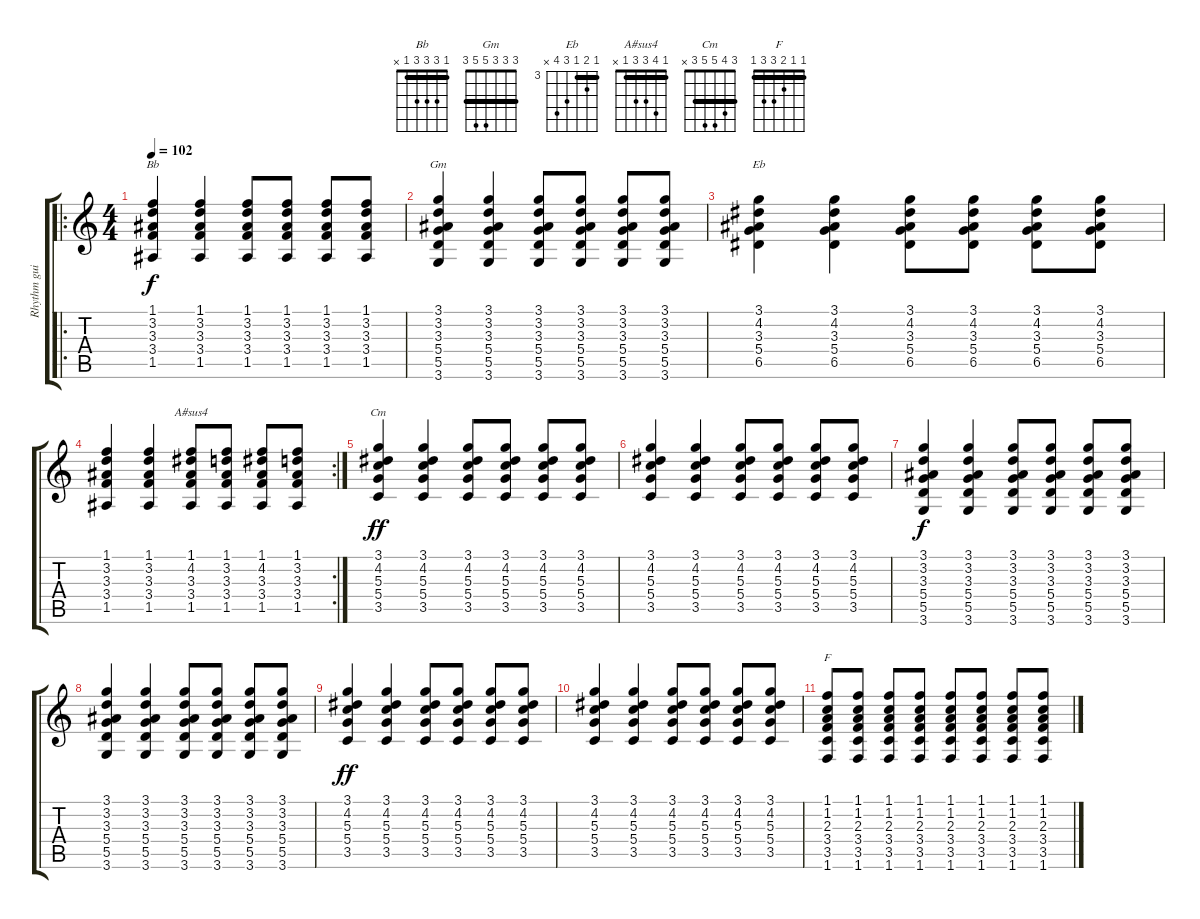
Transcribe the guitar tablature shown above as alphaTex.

\track ("Rhythm guitar" "Rhythm gui") {instrument acousticguitarsteel}
\staff {score tabs}
\tuning (E4 B3 G3 D3 A2 E2) {hide}
\chord ("Bb" 1 3 3 3 1 x) {barre 1}
\chord ("Gm" 3 3 3 5 5 3) {barre 3}
\chord ("Eb" 3 4 3 5 6 x) {firstfret 3 barre 3}
\chord ("A#sus4" 1 4 3 3 1 x) {barre 1}
\chord ("Cm" 3 4 5 5 3 x) {barre 3}
\chord ("F" 1 1 2 3 3 1) {barre 1}
\ro
\ts (4 4)
\tempo 102
\clef g2
\ks c
(1.1 3.2 3.3 3.4 1.5).4{ch "Bb" dy f} (1.1 3.2 3.3 3.4 1.5).4 (1.1 3.2 3.3 3.4 1.5).8 (1.1 3.2 3.3 3.4 1.5).8 (1.1 3.2 3.3 3.4 1.5).8 (1.1 3.2 3.3 3.4 1.5).8 |
(3.1 3.2 3.3 5.4 5.5 3.6).4{ch "Gm"} (3.1 3.2 3.3 5.4 5.5 3.6).4 (3.1 3.2 3.3 5.4 5.5 3.6).8 (3.1 3.2 3.3 5.4 5.5 3.6).8 (3.1 3.2 3.3 5.4 5.5 3.6).8 (3.1 3.2 3.3 5.4 5.5 3.6).8 |
(3.1 4.2 3.3 5.4 6.5).4{ch "Eb"} (3.1 4.2 3.3 5.4 6.5).4 (3.1 4.2 3.3 5.4 6.5).8 (3.1 4.2 3.3 5.4 6.5).8 (3.1 4.2 3.3 5.4 6.5).8 (3.1 4.2 3.3 5.4 6.5).8 |
\rc 2
(1.1 3.2 3.3 3.4 1.5).4 (1.1 3.2 3.3 3.4 1.5).4 (1.1 4.2 3.3 3.4 1.5).8{ch "A#sus4"} (1.1 3.2 3.3 3.4 1.5).8 (1.1 4.2 3.3 3.4 1.5).8 (1.1 3.2 3.3 3.4 1.5).8 |
(3.1 4.2 5.3 5.4 3.5).4{ch "Cm" dy ff} (3.1 4.2 5.3 5.4 3.5).4 (3.1 4.2 5.3 5.4 3.5).8 (3.1 4.2 5.3 5.4 3.5).8 (3.1 4.2 5.3 5.4 3.5).8 (3.1 4.2 5.3 5.4 3.5).8 |
(3.1 4.2 5.3 5.4 3.5).4 (3.1 4.2 5.3 5.4 3.5).4 (3.1 4.2 5.3 5.4 3.5).8 (3.1 4.2 5.3 5.4 3.5).8 (3.1 4.2 5.3 5.4 3.5).8 (3.1 4.2 5.3 5.4 3.5).8 |
(3.1 3.2 3.3 5.4 5.5 3.6).4{dy f} (3.1 3.2 3.3 5.4 5.5 3.6).4 (3.1 3.2 3.3 5.4 5.5 3.6).8 (3.1 3.2 3.3 5.4 5.5 3.6).8 (3.1 3.2 3.3 5.4 5.5 3.6).8 (3.1 3.2 3.3 5.4 5.5 3.6).8 |
(3.1 3.2 3.3 5.4 5.5 3.6).4 (3.1 3.2 3.3 5.4 5.5 3.6).4 (3.1 3.2 3.3 5.4 5.5 3.6).8 (3.1 3.2 3.3 5.4 5.5 3.6).8 (3.1 3.2 3.3 5.4 5.5 3.6).8 (3.1 3.2 3.3 5.4 5.5 3.6).8 |
(3.1 4.2 5.3 5.4 3.5).4{dy ff} (3.1 4.2 5.3 5.4 3.5).4 (3.1 4.2 5.3 5.4 3.5).8 (3.1 4.2 5.3 5.4 3.5).8 (3.1 4.2 5.3 5.4 3.5).8 (3.1 4.2 5.3 5.4 3.5).8 |
(3.1 4.2 5.3 5.4 3.5).4 (3.1 4.2 5.3 5.4 3.5).4 (3.1 4.2 5.3 5.4 3.5).8 (3.1 4.2 5.3 5.4 3.5).8 (3.1 4.2 5.3 5.4 3.5).8 (3.1 4.2 5.3 5.4 3.5).8 |
(1.1 1.2 2.3 3.4 3.5 1.6).8{ch "F"} (1.1 1.2 2.3 3.4 3.5 1.6).8 (1.1 1.2 2.3 3.4 3.5 1.6).8 (1.1 1.2 2.3 3.4 3.5 1.6).8 (1.1 1.2 2.3 3.4 3.5 1.6).8 (1.1 1.2 2.3 3.4 3.5 1.6).8 (1.1 1.2 2.3 3.4 3.5 1.6).8 (1.1 1.2 2.3 3.4 3.5 1.6).8
